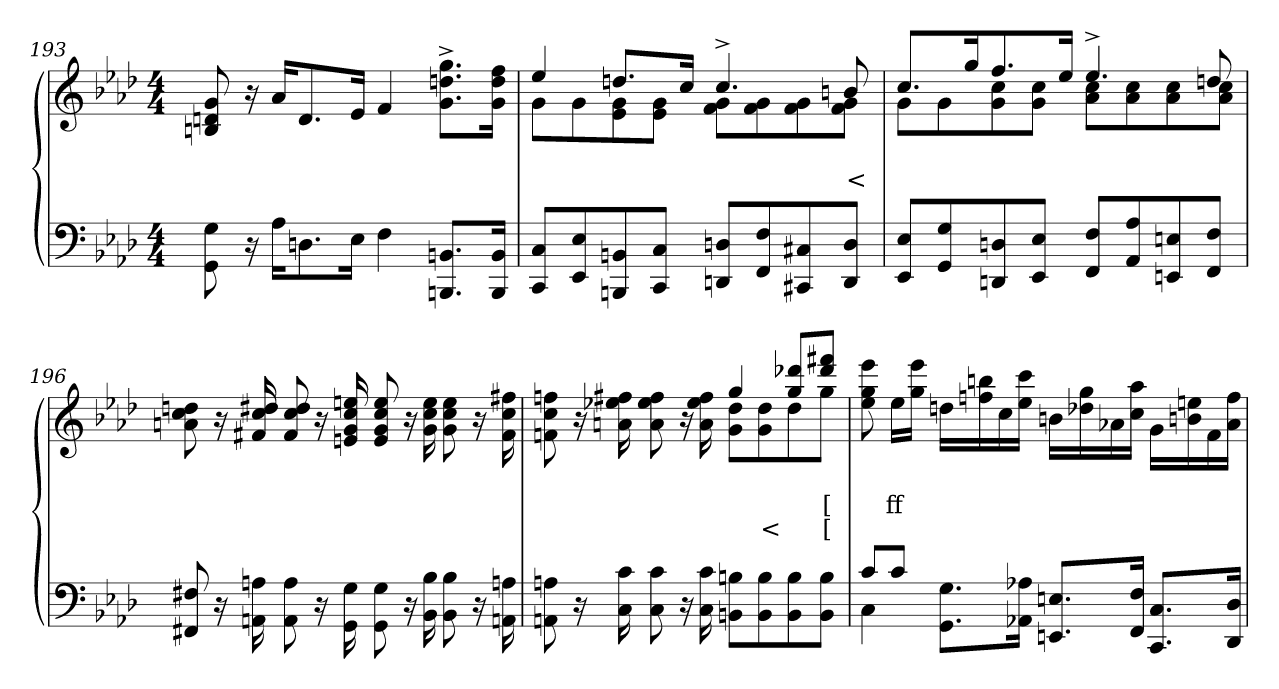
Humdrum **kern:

**kern	**kern	**text	**text	**text
*part2	*part1	*part1	*part1	*part1
*staff2	*staff1	*staff1	*staff1	*staff1
*clefF4	*clefG2	*	*	*
*k[b-e-a-d-]	*k[b-e-a-d-]	*	*	*
*M4/4	*M4/4	*	*	*
=193	=193	=193	=193	=193
8G\ 8GG\	8g 8dn 8Bn	.	.	.
16r	16r	.	.	.
16A-KL	16a-KL	.	.	.
8.Dn	8.d	.	.	.
16E-Jk	16e-Jk	.	.	.
4F	4f	.	.	.
8.BBn 8.BBBnL	8.gg^> 8.ddn^> 8.g^>L	.	.	.
16BB 16BBBJk	16ff 16dd 16gJk	.	.	.
=194	=194	=194	=194	=194
*	*^	*	*	*
8C 8CCL	4ee-	8gL	.	.	.
8E- 8EE-	.	8g	.	.	.
8BBn 8BBBn	8.ddnL	8g 8e-	.	.	.
8C 8CCJ	.	8g 8e-J	.	.	.
.	16ccJk	.	.	.	.
8Dn 8DDnL	4.cc^>	8g 8fL	.	.	.
8F 8FF	.	8g 8f	.	.	.
8C#X 8CC#X	.	8g 8f	.	.	.
8D 8DDJ	8bn	8g 8fJ	.	<	.
=195	=195	=195	=195	=195	=195
8E- 8EE-L	8.ccL	8gL	.	.	.
8G 8GG	.	8g	.	.	.
.	16gg	.	.	.	.
8Dn 8DDn	8.ff	8cc 8g	.	.	.
8E- 8EE-J	.	8cc 8gJ	.	.	.
.	16ee-Jk	.	.	.	.
8F 8FFL	4.ee-^>	8cc 8a-L	.	.	.
8A- 8AA-	.	8cc 8a-	.	.	.
8En 8EEn	.	8cc 8a-	.	.	.
8F 8FFJ	8ddn	8cc 8a-J	.	.	.
*	*v	*v	*	*	*
=196	=196	=196	=196	=196
8F#X 8FF#X	8ddn 8cc 8an	.	.	.
16r	16r	.	.	.
16An 16AAn	16dd#X 16cc 16f#X	.	.	.
8A 8AA	8dd# 8cc 8f#	.	.	.
16r	16r	.	.	.
16G\ 16GG\	16een 16cc 16g 16en	.	.	.
8G\ 8GG\	8ee 8cc 8g 8e	.	.	.
16r	16r	.	.	.
16B- 16BB-	16ee 16cc 16g	.	.	.
8B- 8BB-	8ee 8cc 8g	.	.	.
16r	16r	.	.	.
16An 16AAn	16ff# 16cc 16f#	.	.	.
=197	=197	=197	=197	=197
*	*^	*	*	*
8An 8AAn	2ryy	8ffn 8cc 8fn	.	.	.
16r	.	16r	.	.	.
16c 16C	.	16ff#X 16ee-X 16an	.	.	.
8c 8C	.	8ff# 8ee- 8a	.	.	.
16r	.	16r	.	.	.
16c 16C	.	16ff# 16ee- 16a	.	.	.
8Bn 8BBnL	4gg	8dd- 8gL	.	.	.
8B 8BB	.	8dd- 8g	.	.	<
8B 8BB	8ddd-X 8ggL	8dd-	.	.	.
8B 8BBJ	8fff#X 8ddd-J	8ggJ	.	[	[
*	*v	*v	*	*	*
=198	=198	=198	=198	=198
*^	*	*	*	*
8cL	4C	8eee- 8gg 8ee-	.	.	.
8cJ	.	16ee-LL	.	ff	.
.	.	16eee- 16ggJJ	.	.	.
4ryy	8.G 8.GGL	16ddnLL	.	.	.
.	.	16bbn 16ffn	.	.	.
.	.	16cc	.	.	.
.	16A-X 16AA-XJk	16ccc 16ee-JJ	.	.	.
8.En 8.EEnL	2ryy	16bnLL	.	.	.
.	.	16gg 16dd-X	.	.	.
.	.	16a-X	.	.	.
16F 16FFJk	.	16aa- 16ccJJ	.	.	.
8.C 8.CCL	.	16gLL	.	.	.
.	.	16een 16bn	.	.	.
.	.	16f	.	.	.
16D- 16DD-Jk	.	16ff 16a-JJ	.	.	.
*v	*v	*	*	*	*
=	=	=	=	=
*-	*-	*-	*-	*-
